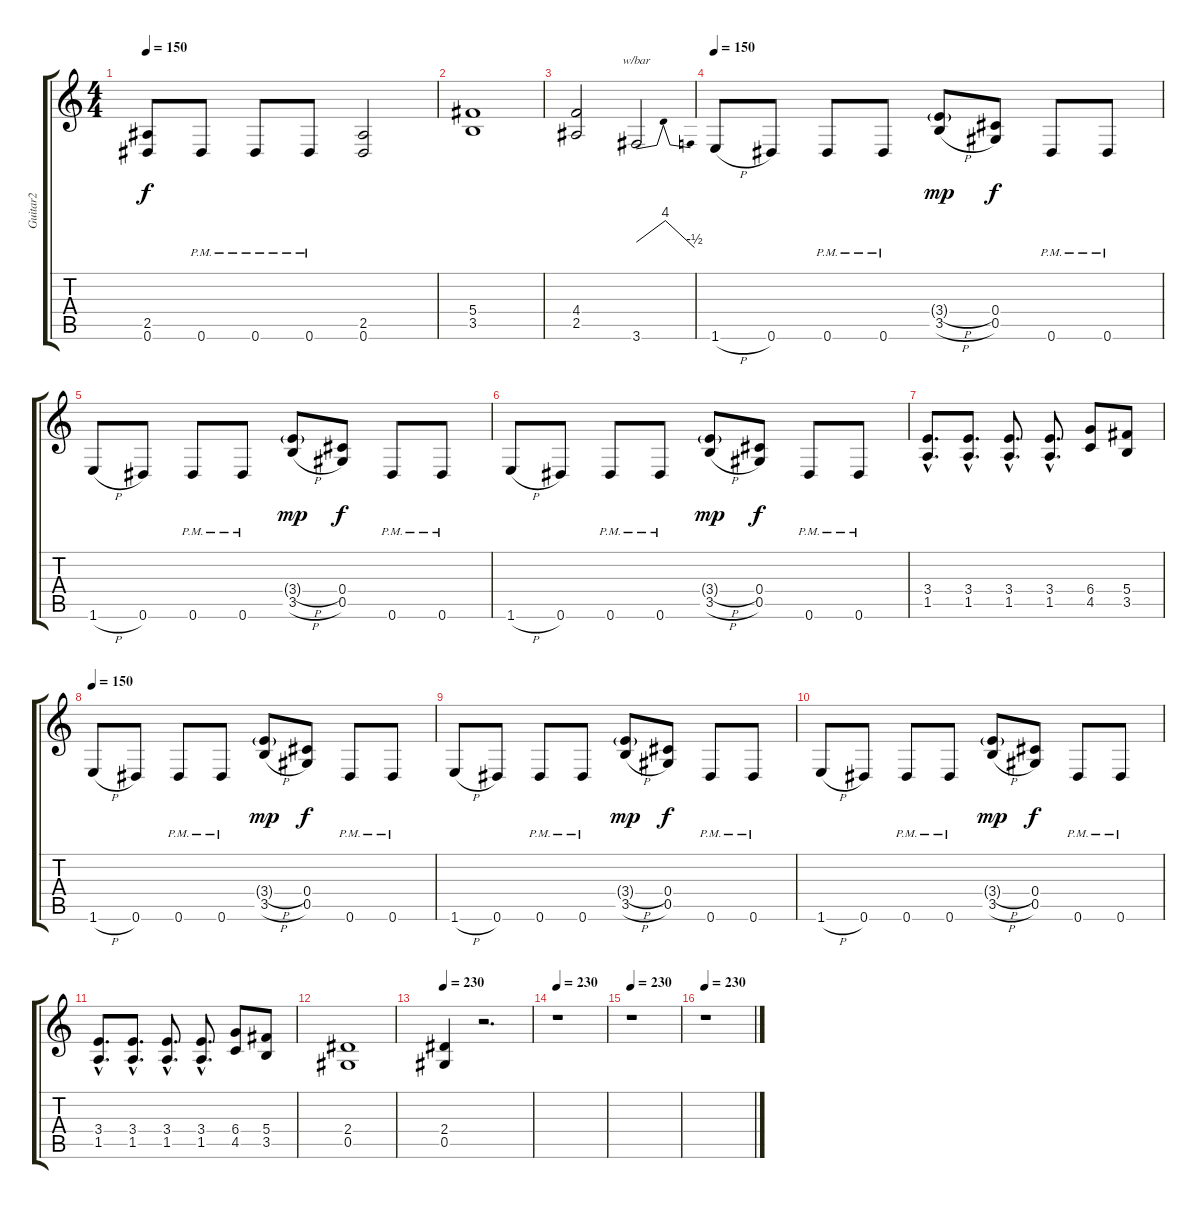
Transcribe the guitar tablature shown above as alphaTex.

\track ("Guitar2" "Guitar2") {instrument overdrivenguitar}
\staff {score tabs}
\tuning (Eb4 Bb3 Gb3 Db3 Ab2 Eb2) {hide}
\ts (4 4)
\tempo 150
\clef g2
\ks c
(2.5 0.6).8{dy f} 0.6{pm}.8 0.6{pm}.8 0.6{pm}.8 (2.5 0.6).2 |
(5.4 3.5).1 |
(4.4 2.5).2 3.6.2{tbe (dip default 0 0 15 16 60 -2)} |
\tempo 150
1.6{h}.8 0.6.8 0.6{pm}.8 0.6{pm}.8 (3.4{h g} 3.5{h}).8{dy mp} (0.4 0.5).8{dy f} 0.6{pm}.8 0.6{pm}.8 |
1.6{h}.8 0.6.8 0.6{pm}.8 0.6{pm}.8 (3.4{h g} 3.5{h}).8{dy mp} (0.4 0.5).8{dy f} 0.6{pm}.8 0.6{pm}.8 |
1.6{h}.8 0.6.8 0.6{pm}.8 0.6{pm}.8 (3.4{h g} 3.5{h}).8{dy mp} (0.4 0.5).8{dy f} 0.6{pm}.8 0.6{pm}.8 |
(3.4{hac} 1.5{hac}).8{d} (3.4{hac} 1.5{hac}).8{d} (3.4{hac} 1.5{hac}).8{d} (3.4{hac} 1.5{hac}).8{d} (6.4 4.5).8 (5.4 3.5).8 |
\tempo 150
1.6{h}.8 0.6.8 0.6{pm}.8 0.6{pm}.8 (3.4{h g} 3.5{h}).8{dy mp} (0.4 0.5).8{dy f} 0.6{pm}.8 0.6{pm}.8 |
1.6{h}.8 0.6.8 0.6{pm}.8 0.6{pm}.8 (3.4{h g} 3.5{h}).8{dy mp} (0.4 0.5).8{dy f} 0.6{pm}.8 0.6{pm}.8 |
1.6{h}.8 0.6.8 0.6{pm}.8 0.6{pm}.8 (3.4{h g} 3.5{h}).8{dy mp} (0.4 0.5).8{dy f} 0.6{pm}.8 0.6{pm}.8 |
(3.4{hac} 1.5{hac}).8{d} (3.4{hac} 1.5{hac}).8{d} (3.4{hac} 1.5{hac}).8{d} (3.4{hac} 1.5{hac}).8{d} (6.4 4.5).8 (5.4 3.5).8 |
(2.4 0.5).1 |
\tempo 230
(2.4 0.5).4 r.2{d} |
\tempo 230
r.1 |
\tempo 230
r.1 |
\tempo 230
r.1
